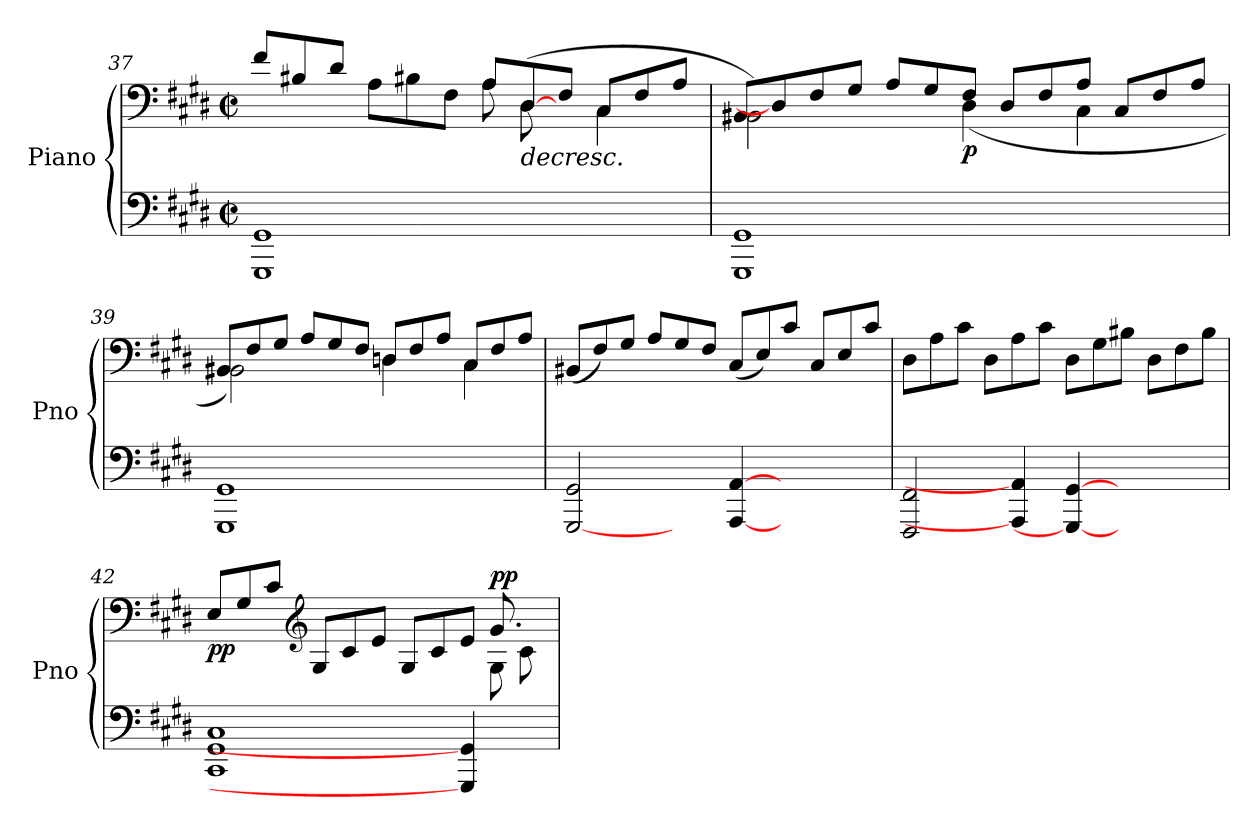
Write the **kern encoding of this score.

**kern	**kern	**dynam
*part1	*part1	*part1
*staff2	*staff1	*staff1/2
*I"Piano	*	*
*I'Pno	*	*
!!LO:LB:g=z
*clefF4	*clefF4	*
*k[f#c#g#d#]	*k[f#c#g#d#]	*
*M2/2	*M2/2	*
*met(c|)	*met(c|)	*
=37	=37	=37
*^	*^	*
1GG#	1GGG#	8f#/L	2.ryy	.
.	.	8B#X/	.	.
.	.	8d#/J	.	.
.	.	8A\L	.	.
.	.	8B#X\	.	.
.	.	8F#\J	.	.
.	.	8A\	8A/L	.
!	!	!	!	!LO:HP:b
.	.	(<[8D#\	8D#/	>
2ryy	2ryy	8ryy	8F#/J	.
.	.	4C#\	8C#/L	.
.	.	.	8F#/	.
.	.	8ryy	8A/J	.
=38	=38	=38	=38	=38
1GG#	1GGG#	8BB#X/L	2BB#\)	.
.	.	8D#\]	.	.
.	.	8F#/	.	.
.	.	8G#/J	.	.
.	.	8A/L	4ryy	.
.	.	8G#/	.	.
!	!	!	!	!LO:DY:b
.	.	8F#/J	(<4D#\	p
.	.	8D#/L	.	.
2ryy	2ryy	8F#/	8ryy	.
.	.	8A/J	4C#\	.
.	.	8C#/L	.	.
.	.	8F#/	4ryy	.
8ryy	8ryy	8A/J	.	.
=39	=39	=39	=39	=39
1GG#	1GGG#	8BB#X/L	2BB#\)	.
.	.	8F#/	.	.
.	.	8G#/J	.	.
.	.	8A/L	.	.
.	.	8G#/	4ryy	.
.	.	8F#/J	.	.
.	.	8Dn/L	4Dn\	.
.	.	8F#/	.	.
2ryy	2ryy	8A/J	8ryy	]
.	.	8C#/L	4C#\	.
.	.	8F#/	.	.
.	.	8A/J	8ryy	.
*v	*v	*	*	*
*	*v	*v	*
!!LO:LB:g=z
=40	=40	=40
[<2GGG#/ 2GG#/	(<8BB#X/L	.
.	8F#/)	.
.	8G#/J	.
.	8A/L	.
4ryy	8G#/	.
.	8F#/J	.
[4AAA/ [4AA/	(<8C#/L	.
.	8E/)	.
2ryy	8c#/J	.
.	8C#/L	.
.	8E/	.
.	8c#/J	.
=41	=41	=41
2FFF#/ 2FF#/	8D#\L	.
.	8A\	.
.	8c#\J	.
.	8D#\L	.
4AAA/] 4AA/]	8A\	.
.	8c#\J	.
4GGG#/_ [4GG#/	8D#\L	.
.	8G#\	.
2ryy	8B#X\J	.
.	8D#\L	.
.	8F#\	.
.	8B#\J	.
=42	=42	=42
*^	*^	*
*	*^	*	*	*
!	!	!	!	!	!LO:DY:b
1C#	1GG#	1CC#	8E/L	8ryy	pp
*	*	*	*v	*v	*
.	.	.	8G#/	.
.	.	.	8c#/J	.
*	*	*	*clefG2	*
.	.	.	8G#/L	.
.	.	.	8c#/	.
.	.	.	8e/J	.
.	.	.	8G#/L	.
.	.	.	8c#/	.
4GGG#/] 4GG#/]	8ryy	8ryy	8e/J	.
*	*	*	*^	*
!	!	!	!	!	!LO:DY:a
.	4ryy	4ryy	8.g#/L	8G#\L	pp
8ryy	.	.	.	8c#\	.
.	.	.	16ryy	.	.
*v	*v	*v	*	*	*
*	*v	*v	*
=	=	=
*-	*-	*-
